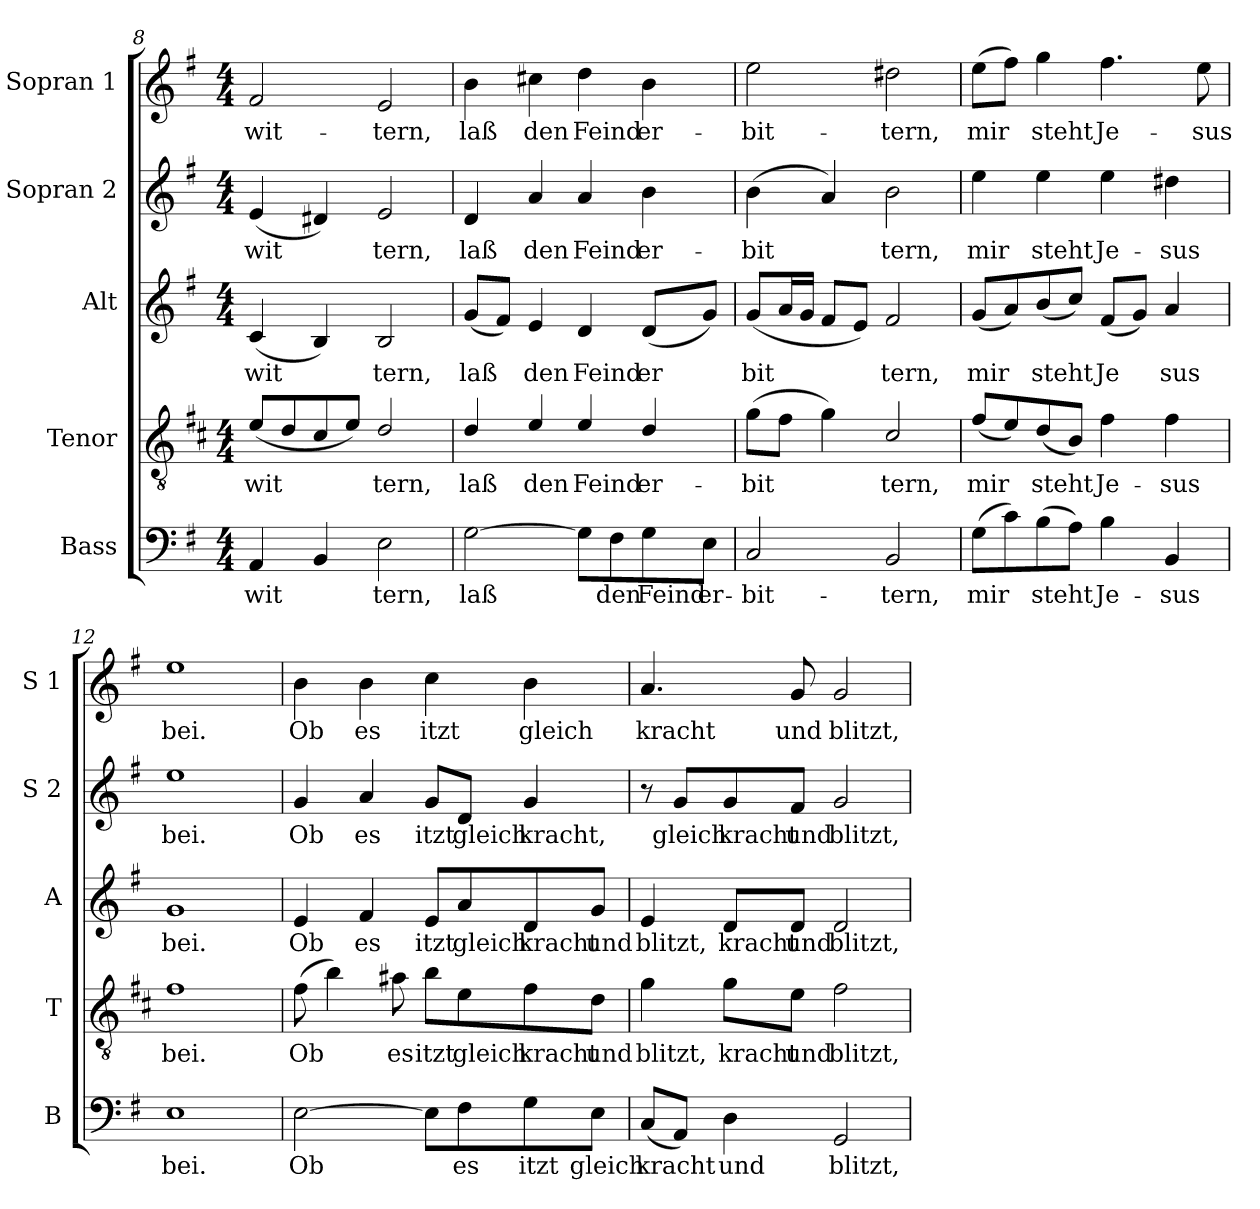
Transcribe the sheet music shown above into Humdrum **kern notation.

**kern	**text	**kern	**text	**kern	**text	**kern	**text	**kern	**text
*part5	*part5	*part4	*part4	*part3	*part3	*part2	*part2	*part1	*part1
*staff5	*staff5	*staff4	*staff4	*staff3	*staff3	*staff2	*staff2	*staff1	*staff1
*I"Bass	*	*I"Tenor	*	*I"Alt	*	*I"Sopran 2	*	*I"Sopran 1	*
*I'B	*	*I'T	*	*I'A	*	*I'S 2	*	*I'S 1	*
*clefF4	*	*clefGv2	*	*clefG2	*	*clefG2	*	*clefG2	*
*	*	*ITrd4c7	*	*	*	*	*	*	*
*k[f#]	*	*k[f#]	*	*k[f#]	*	*k[f#]	*	*k[f#]	*
*M4/4	*	*M4/4	*	*M4/4	*	*M4/4	*	*M4/4	*
=8	=8	=8	=8	=8	=8	=8	=8	=8	=8
!	!LO:LY:b	!	!LO:LY:b	!	!LO:LY:b	!	!LO:LY:b	!	!LO:LY:b
4AA/	wit	(8A/L	wit	(4c/	wit	(4e/	wit	2f#/	wit-
.	.	8G/	.	.	.	.	.	.	.
4BB/	.	8F#/	.	4B/)	.	4d#X/)	.	.	.
.	.	8A/J)	.	.	.	.	.	.	.
!	!LO:LY:b	!	!LO:LY:b	!	!LO:LY:b	!	!LO:LY:b	!	!LO:LY:b
2E\	tern,	2G/	tern,	2B/	tern,	2e/	tern,	2e/	tern,
=9	=9	=9	=9	=9	=9	=9	=9	=9	=9
!	!LO:LY:b	!	!LO:LY:b	!	!LO:LY:b	!	!LO:LY:b	!	!LO:LY:b
[2G\	laß	4G/	laß	(8g/L	laß	4d/	laß	4b\	laß
.	.	.	.	8f#/J)	.	.	.	.	.
!	!	!	!LO:LY:b	!	!LO:LY:b	!	!LO:LY:b	!	!LO:LY:b
.	.	4A/	den	4e/	den	4a/	den	4cc#X\	den
!	!	!	!LO:LY:b	!	!LO:LY:b	!	!LO:LY:b	!	!LO:LY:b
8G\L]	.	4A/	Feind	4d/	Feind	4a/	Feind	4dd\	Feind
!	!LO:LY:b	!	!	!	!	!	!	!	!
8F#\	den	.	.	.	.	.	.	.	.
!	!LO:LY:b	!	!LO:LY:b	!	!LO:LY:b	!	!LO:LY:b	!	!LO:LY:b
8G\	Feind	4G/	er-	(8d/L	er	4b\	er-	4b\	er-
!	!LO:LY:b	!	!	!	!	!	!	!	!
8E\J	er-	.	.	8g/J)	.	.	.	.	.
!!LO:PB:g=z
=10	=10	=10	=10	=10	=10	=10	=10	=10	=10
!	!LO:LY:b	!	!LO:LY:b	!	!LO:LY:b	!	!LO:LY:b	!	!LO:LY:b
2C/	bit-	(8c\L	bit	(8g/L	bit	(4b\	bit	2ee\	bit-
.	.	8B\J	.	16a/L	.	.	.	.	.
.	.	.	.	16g/JJ	.	.	.	.	.
.	.	4c\)	.	8f#/L	.	4a/)	.	.	.
.	.	.	.	8e/J)	.	.	.	.	.
!	!LO:LY:b	!	!LO:LY:b	!	!LO:LY:b	!	!LO:LY:b	!	!LO:LY:b
2BB/	tern,	2F#/	tern,	2f#/	tern,	2b\	tern,	2dd#X\	tern,
=11	=11	=11	=11	=11	=11	=11	=11	=11	=11
!	!LO:LY:b	!	!LO:LY:b	!	!LO:LY:b	!	!LO:LY:b	!	!LO:LY:b
(8G\L	mir	(8B/L	mir	(8g/L	mir	4ee\	mir	(8ee\L	mir
8c\)	.	8A/)	.	8a/)	.	.	.	8ff#\J)	.
!	!LO:LY:b	!	!LO:LY:b	!	!LO:LY:b	!	!LO:LY:b	!	!LO:LY:b
(8B\	steht	(8G/	steht	(8b/	steht	4ee\	steht	4gg\	steht
8A\J)	.	8E/J)	.	8cc/J)	.	.	.	.	.
!	!LO:LY:b	!	!LO:LY:b	!	!LO:LY:b	!	!LO:LY:b	!	!LO:LY:b
4B\	Je-	4B\	Je-	(8f#/L	Je	4ee\	Je-	4.ff#\	Je-
.	.	.	.	8g/J)	.	.	.	.	.
!	!LO:LY:b	!	!LO:LY:b	!	!LO:LY:b	!	!LO:LY:b	!	!
4BB/	sus	4B\	sus	4a/	sus	4dd#X\	sus	.	.
!	!	!	!	!	!	!	!	!	!LO:LY:b
.	.	.	.	.	.	.	.	8ee\	sus
=12	=12	=12	=12	=12	=12	=12	=12	=12	=12
!	!LO:LY:b	!	!LO:LY:b	!	!LO:LY:b	!	!LO:LY:b	!	!LO:LY:b
1E	bei.	1B	bei.	1g	bei.	1ee	bei.	1ee	bei.
!!LO:LB:g=z
=13	=13	=13	=13	=13	=13	=13	=13	=13	=13
!	!LO:LY:b	!	!LO:LY:b	!	!LO:LY:b	!	!LO:LY:b	!	!LO:LY:b
[2E\	Ob	(8B\	Ob	4e/	Ob	4g/	Ob	4b\	Ob
.	.	4e\)	.	.	.	.	.	.	.
!	!	!	!	!	!LO:LY:b	!	!LO:LY:b	!	!LO:LY:b
.	.	.	.	4f#/	es	4a/	es	4b\	es
!	!	!	!LO:LY:b	!	!	!	!	!	!
.	.	8d#X\	es	.	.	.	.	.	.
!	!	!	!LO:LY:b	!	!LO:LY:b	!	!LO:LY:b	!	!LO:LY:b
8E\L]	.	8e\L	itzt	8e/L	itzt	8g/L	itzt	4cc\	itzt
!	!LO:LY:b	!	!LO:LY:b	!	!LO:LY:b	!	!LO:LY:b	!	!
8F#\	es	8A\	gleich	8a/	gleich	8d/J	gleich	.	.
!	!LO:LY:b	!	!LO:LY:b	!	!LO:LY:b	!	!LO:LY:b	!	!LO:LY:b
8G\	itzt	8B\	kracht	8d/	kracht	4g/	kracht,	4b\	gleich
!	!LO:LY:b	!	!LO:LY:b	!	!LO:LY:b	!	!	!	!
8E\J	gleich	8G\J	und	8g/J	und	.	.	.	.
=14	=14	=14	=14	=14	=14	=14	=14	=14	=14
!	!LO:LY:b	!	!LO:LY:b	!	!LO:LY:b	!	!	!	!LO:LY:b
(8C/L	kracht	4c\	blitzt,	4e/	blitzt,	8r	.	4.a/	kracht
!	!	!	!	!	!	!	!LO:LY:b	!	!
8AA/J)	.	.	.	.	.	8g/L	gleich	.	.
!	!LO:LY:b	!	!LO:LY:b	!	!LO:LY:b	!	!LO:LY:b	!	!
4D\	und	8c\L	kracht	8d/L	kracht	8g/	kracht	.	.
!	!	!	!LO:LY:b	!	!LO:LY:b	!	!LO:LY:b	!	!LO:LY:b
.	.	8A\J	und	8d/J	und	8f#/J	und	8g/	und
!	!LO:LY:b	!	!LO:LY:b	!	!LO:LY:b	!	!LO:LY:b	!	!LO:LY:b
2GG/	blitzt,	2B\	blitzt,	2d/	blitzt,	2g/	blitzt,	2g/	blitzt,
=	=	=	=	=	=	=	=	=	=
*-	*-	*-	*-	*-	*-	*-	*-	*-	*-
